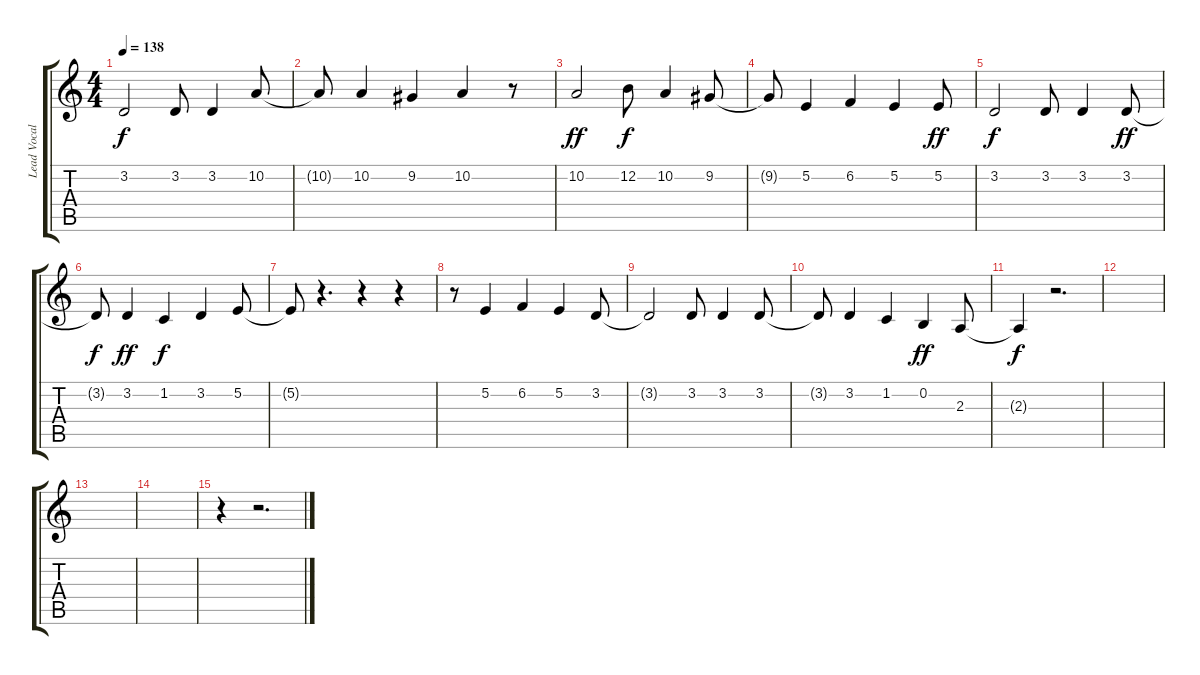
\track ("Lead Vocals" "Lead Vocal") {instrument tenorsax}
\staff {score tabs}
\tuning (E4 B3 G3 D3 A2 E2) {hide}
\ts (4 4)
\tempo 138
\clef g2
\ks c
3.2.2{dy f} 3.2.8 3.2.4 10.2.8 |
10.2{t}.8 10.2.4 9.2.4 10.2.4 r.8 |
10.2.2{dy ff} 12.2.8{dy f} 10.2.4 9.2.8 |
9.2{t}.8 5.2.4 6.2.4 5.2.4 5.2.8{dy ff} |
3.2.2{dy f} 3.2.8 3.2.4 3.2.8{dy ff} |
3.2{t}.8{dy f} 3.2.4{dy ff} 1.2.4{dy f} 3.2.4 5.2.8 |
5.2{t}.8 r.4{d} r.4 r.4 |
r.8 5.2.4 6.2.4 5.2.4 3.2.8 |
3.2{t}.2 3.2.8 3.2.4 3.2.8 |
3.2{t}.8 3.2.4 1.2.4 0.2.4{dy ff} 2.3.8 |
2.3{t}.4{dy f} r.2{d} |
|
|
|
r.4 r.2{d}
